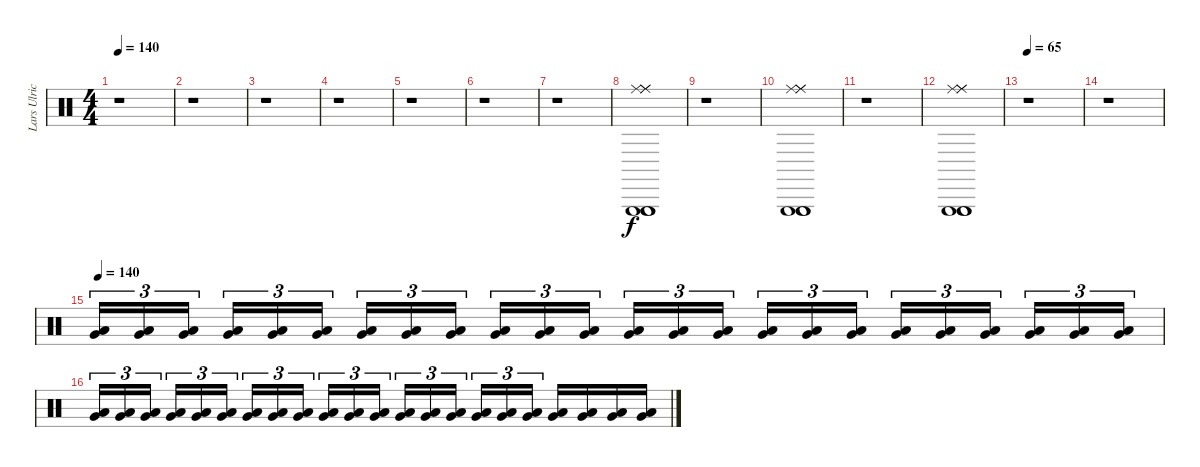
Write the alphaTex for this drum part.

\track ("Lars Ulrich (Drums)" "Lars Ulric") {instrument percussion}
\staff {score}
\articulation defaults
\ts (4 4)
\tempo 140
\clef neutral
\ks c
r.1{dy f} |
r.1 |
r.1 |
r.1 |
r.1 |
r.1 |
r.1 |
("Ride (middle)" "Ride (middle)" "Ride (middle)" "Triangle (hit)" "Triangle (hit)" "Triangle (hit)").1 |
r.1 |
("Ride (middle)" "Ride (middle)" "Ride (middle)" "Triangle (hit)" "Triangle (hit)" "Triangle (hit)").1 |
r.1 |
("Ride (middle)" "Ride (middle)" "Ride (middle)" "Triangle (hit)" "Triangle (hit)" "Triangle (hit)").1 |
\tempo 65
r.1 |
r.1 |
\tempo 140
("Low Floor Tom (hit)" "Very Low Tom (hit)").16{tu (3 2) volume 10} ("Low Floor Tom (hit)" "Very Low Tom (hit)").16{tu (3 2)} ("Low Floor Tom (hit)" "Very Low Tom (hit)").16{tu (3 2)} ("Low Floor Tom (hit)" "Very Low Tom (hit)").16{tu (3 2)} ("Low Floor Tom (hit)" "Very Low Tom (hit)").16{tu (3 2)} ("Low Floor Tom (hit)" "Very Low Tom (hit)").16{tu (3 2)} ("Low Floor Tom (hit)" "Very Low Tom (hit)").16{tu (3 2)} ("Low Floor Tom (hit)" "Very Low Tom (hit)").16{tu (3 2)} ("Low Floor Tom (hit)" "Very Low Tom (hit)").16{tu (3 2)} ("Low Floor Tom (hit)" "Very Low Tom (hit)").16{tu (3 2)} ("Low Floor Tom (hit)" "Very Low Tom (hit)").16{tu (3 2)} ("Low Floor Tom (hit)" "Very Low Tom (hit)").16{tu (3 2)} ("Low Floor Tom (hit)" "Very Low Tom (hit)").16{tu (3 2)} ("Low Floor Tom (hit)" "Very Low Tom (hit)").16{tu (3 2)} ("Low Floor Tom (hit)" "Very Low Tom (hit)").16{tu (3 2)} ("Low Floor Tom (hit)" "Very Low Tom (hit)").16{tu (3 2)} ("Low Floor Tom (hit)" "Very Low Tom (hit)").16{tu (3 2)} ("Low Floor Tom (hit)" "Very Low Tom (hit)").16{tu (3 2)} ("Low Floor Tom (hit)" "Very Low Tom (hit)").16{tu (3 2)} ("Low Floor Tom (hit)" "Very Low Tom (hit)").16{tu (3 2)} ("Low Floor Tom (hit)" "Very Low Tom (hit)").16{tu (3 2)} ("Low Floor Tom (hit)" "Very Low Tom (hit)").16{tu (3 2)} ("Low Floor Tom (hit)" "Very Low Tom (hit)").16{tu (3 2)} ("Low Floor Tom (hit)" "Very Low Tom (hit)").16{tu (3 2)} |
("Low Floor Tom (hit)" "Very Low Tom (hit)").16{tu (3 2) volume 16} ("Low Floor Tom (hit)" "Very Low Tom (hit)").16{tu (3 2)} ("Low Floor Tom (hit)" "Very Low Tom (hit)").16{tu (3 2)} ("Low Floor Tom (hit)" "Very Low Tom (hit)").16{tu (3 2)} ("Low Floor Tom (hit)" "Very Low Tom (hit)").16{tu (3 2)} ("Low Floor Tom (hit)" "Very Low Tom (hit)").16{tu (3 2)} ("Low Floor Tom (hit)" "Very Low Tom (hit)").16{tu (3 2)} ("Low Floor Tom (hit)" "Very Low Tom (hit)").16{tu (3 2)} ("Low Floor Tom (hit)" "Very Low Tom (hit)").16{tu (3 2)} ("Low Floor Tom (hit)" "Very Low Tom (hit)").16{tu (3 2)} ("Low Floor Tom (hit)" "Very Low Tom (hit)").16{tu (3 2)} ("Low Floor Tom (hit)" "Very Low Tom (hit)").16{tu (3 2)} ("Low Floor Tom (hit)" "Very Low Tom (hit)").16{tu (3 2)} ("Low Floor Tom (hit)" "Very Low Tom (hit)").16{tu (3 2)} ("Low Floor Tom (hit)" "Very Low Tom (hit)").16{tu (3 2)} ("Low Floor Tom (hit)" "Very Low Tom (hit)").16{tu (3 2)} ("Low Floor Tom (hit)" "Very Low Tom (hit)").16{tu (3 2)} ("Low Floor Tom (hit)" "Very Low Tom (hit)").16{tu (3 2)} ("Low Floor Tom (hit)" "Very Low Tom (hit)").16 ("Low Floor Tom (hit)" "Very Low Tom (hit)").16 ("Low Floor Tom (hit)" "Very Low Tom (hit)").16 ("Low Floor Tom (hit)" "Very Low Tom (hit)").16
